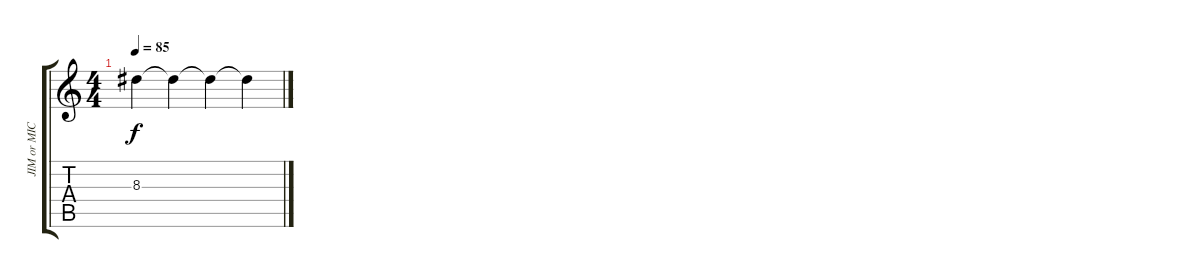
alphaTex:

\track ("JIM or MICK" "JIM or MIC") {instrument electricguitarclean}
\staff {score tabs}
\tuning (E4 B3 G3 D3 A2 E2) {hide}
\ts (4 4)
\tempo 85
\clef g2
\ks c
8.3{t}.4{dy f} 8.3{t}.4 8.3{t}.4 8.3{t}.4
